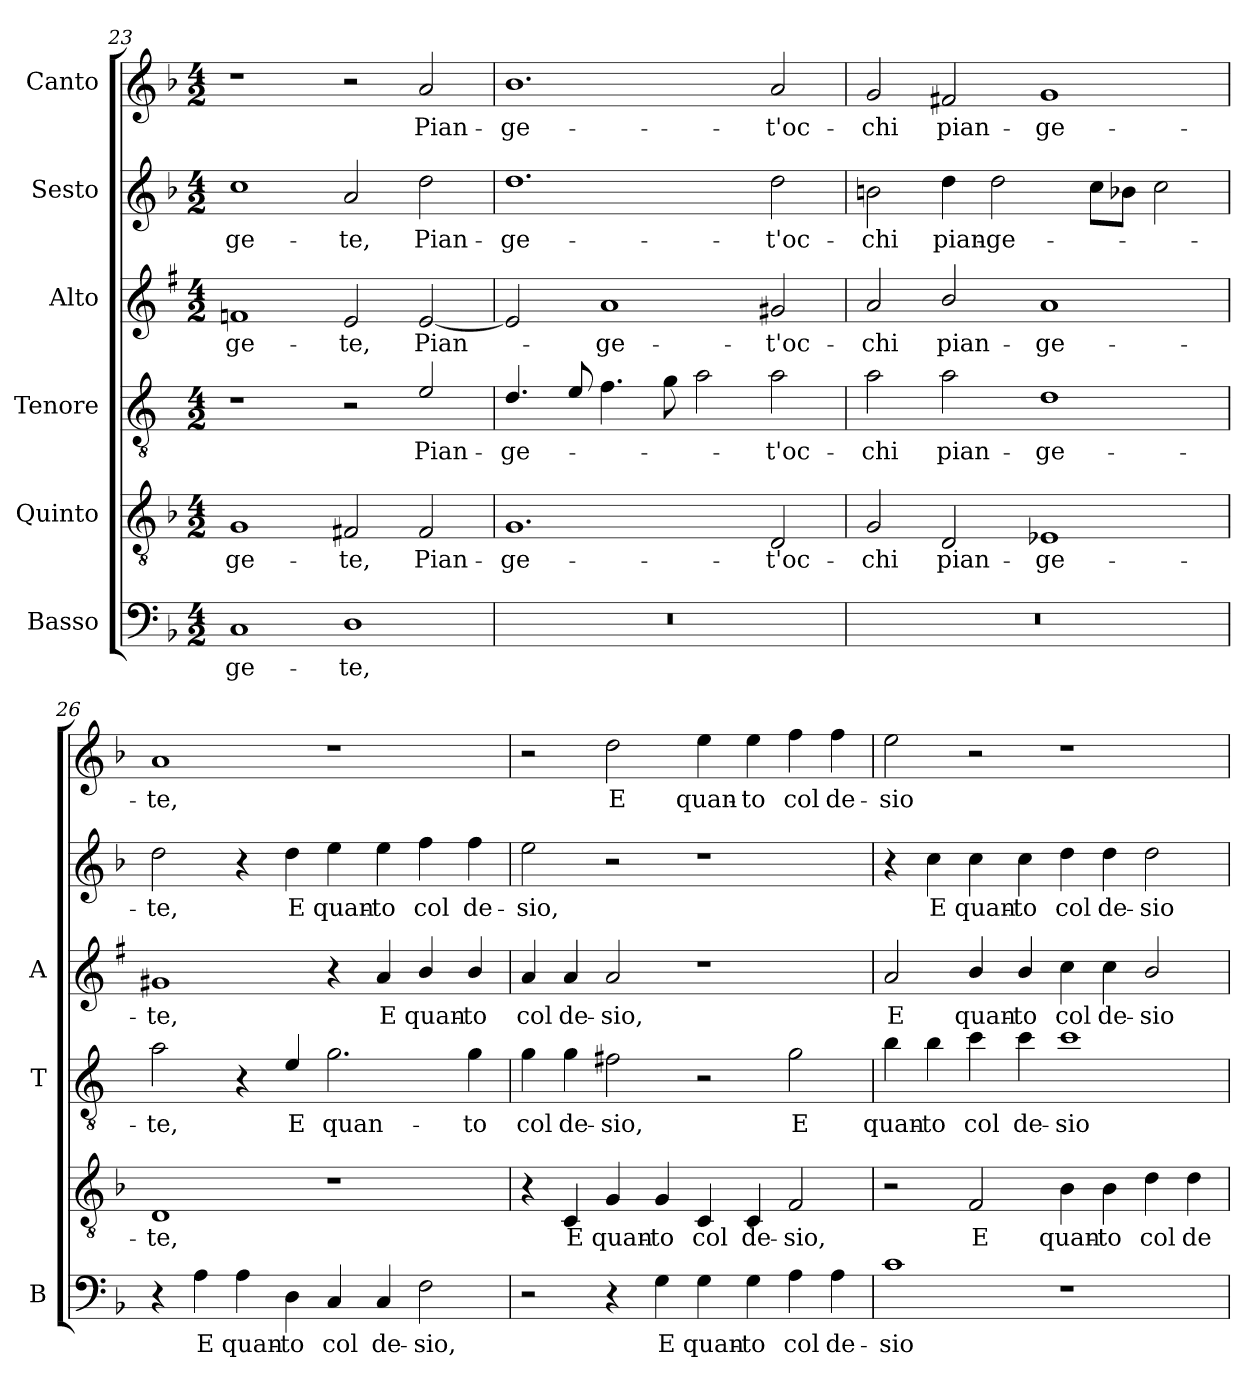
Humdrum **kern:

**kern	**text	**kern	**text	**kern	**text	**kern	**text	**kern	**text	**kern	**text
*part6	*part6	*part5	*part5	*part4	*part4	*part3	*part3	*part2	*part2	*part1	*part1
*staff6	*staff6	*staff5	*staff5	*staff4	*staff4	*staff3	*staff3	*staff2	*staff2	*staff1	*staff1
*I"Basso	*	*I"Quinto	*	*I"Tenore	*	*I"Alto	*	*I"Sesto	*	*I"Canto	*
*I'B	*	*	*	*I'T	*	*I'A	*	*	*	*	*
!!LO:LB:g=z
*clefF4	*	*clefGv2	*	*clefGv2	*	*clefG2	*	*clefG2	*	*clefG2	*
*	*	*	*	*ITrd4c7	*	*ITrd1c2	*	*	*	*	*
*k[b-]	*	*k[b-]	*	*k[b-]	*	*k[b-]	*	*k[b-]	*	*k[b-]	*
*F:	*	*F:	*	*F:	*	*F:	*	*F:	*	*F:	*
*M4/2	*	*M4/2	*	*M4/2	*	*M4/2	*	*M4/2	*	*M4/2	*
=23	=23	=23	=23	=23	=23	=23	=23	=23	=23	=23	=23
!	!LO:LY:b	!	!LO:LY:b	!	!	!	!LO:LY:b	!	!LO:LY:b	!	!
1C	-ge-	1G	-ge-	1r	.	1e-X	-ge-	1cc	-ge-	1r	.
!	!LO:LY:b	!	!LO:LY:b	!	!	!	!LO:LY:b	!	!LO:LY:b	!	!
1D	-te,	2F#X/	-te,	2r	.	2d/	-te,	2a/	-te,	2r	.
!	!	!	!LO:LY:b	!	!LO:LY:b	!	!LO:LY:b	!	!LO:LY:b	!	!LO:LY:b
.	.	2F#/	Pian-	2A/	Pian-	[2d/	Pian-	2dd\	Pian-	2a/	Pian-
=24	=24	=24	=24	=24	=24	=24	=24	=24	=24	=24	=24
!	!	!	!LO:LY:b	!	!LO:LY:b	!	!	!	!LO:LY:b	!	!LO:LY:b
0r	.	1.G	-ge-	4.G/	-ge-	2d/]	.	1.dd	-ge-	1.b-	-ge-
.	.	.	.	8A/	.	.	.	.	.	.	.
!	!	!	!	!	!	!	!LO:LY:b	!	!	!	!
.	.	.	.	4.B-\	.	1g	-ge-	.	.	.	.
.	.	.	.	8c\	.	.	.	.	.	.	.
.	.	.	.	2d\	.	.	.	.	.	.	.
!	!	!	!LO:LY:b	!	!LO:LY:b	!	!LO:LY:b	!	!LO:LY:b	!	!LO:LY:b
.	.	2D/	-t'oc-	2d\	-t'oc-	2f#X/	-t'oc-	2dd\	-t'oc-	2a/	-t'oc-
=25	=25	=25	=25	=25	=25	=25	=25	=25	=25	=25	=25
!	!	!	!LO:LY:b	!	!LO:LY:b	!	!LO:LY:b	!	!LO:LY:b	!	!LO:LY:b
0r	.	2G/	-chi	2d\	-chi	2g/	-chi	2bn\	-chi	2g/	-chi
!	!	!	!LO:LY:b	!	!LO:LY:b	!	!LO:LY:b	!	!LO:LY:b	!	!LO:LY:b
.	.	2D/	pian-	2d\	pian-	2a/	pian-	4dd\	pian-	2f#X/	pian-
!	!	!	!	!	!	!	!	!	!LO:LY:b	!	!
.	.	.	.	.	.	.	.	2dd\	-ge-	.	.
!	!	!	!LO:LY:b	!	!LO:LY:b	!	!LO:LY:b	!	!	!	!LO:LY:b
.	.	1E-X	-ge-	1G	-ge-	1g	-ge-	.	.	1g	-ge-
.	.	.	.	.	.	.	.	8cc\L	.	.	.
.	.	.	.	.	.	.	.	8b-X\J	.	.	.
.	.	.	.	.	.	.	.	2cc\	.	.	.
=26	=26	=26	=26	=26	=26	=26	=26	=26	=26	=26	=26
!	!	!	!LO:LY:b	!	!LO:LY:b	!	!LO:LY:b	!	!LO:LY:b	!	!LO:LY:b
4r	.	1D	-te,	2d\	-te,	1f#X	-te,	2dd\	-te,	1a	-te,
!	!LO:LY:b	!	!	!	!	!	!	!	!	!	!
4A\	E	.	.	.	.	.	.	.	.	.	.
!	!LO:LY:b	!	!	!	!	!	!	!	!	!	!
4A\	quan-	.	.	4r	.	.	.	4r	.	.	.
!	!LO:LY:b	!	!	!	!LO:LY:b	!	!	!	!LO:LY:b	!	!
4D\	-to	.	.	4A/	E	.	.	4dd\	E	.	.
!	!LO:LY:b	!	!	!	!LO:LY:b	!	!	!	!LO:LY:b	!	!
4C/	col	1r	.	2.c\	quan-	4r	.	4ee\	quan-	1r	.
!	!LO:LY:b	!	!	!	!	!	!LO:LY:b	!	!LO:LY:b	!	!
4C/	de-	.	.	.	.	4g/	E	4ee\	-to	.	.
!	!LO:LY:b	!	!	!	!	!	!LO:LY:b	!	!LO:LY:b	!	!
2F\	-sio,	.	.	.	.	4a/	quan-	4ff\	col	.	.
!	!	!	!	!	!LO:LY:b	!	!LO:LY:b	!	!LO:LY:b	!	!
.	.	.	.	4c\	-to	4a/	-to	4ff\	de-	.	.
!!LO:LB:g=z
=27	=27	=27	=27	=27	=27	=27	=27	=27	=27	=27	=27
!	!	!	!	!	!LO:LY:b	!	!LO:LY:b	!	!LO:LY:b	!	!
2r	.	4r	.	4c\	col	4g/	col	2ee\	-sio,	2r	.
!	!	!	!LO:LY:b	!	!LO:LY:b	!	!LO:LY:b	!	!	!	!
.	.	4C/	E	4c\	de-	4g/	de-	.	.	.	.
!	!	!	!LO:LY:b	!	!LO:LY:b	!	!LO:LY:b	!	!	!	!LO:LY:b
4r	.	4G/	quan-	2Bn\	-sio,	2g/	-sio,	2r	.	2dd\	E
!	!LO:LY:b	!	!LO:LY:b	!	!	!	!	!	!	!	!
4G\	E	4G/	-to	.	.	.	.	.	.	.	.
!	!LO:LY:b	!	!LO:LY:b	!	!	!	!	!	!	!	!LO:LY:b
4G\	quan-	4C/	col	2r	.	1r	.	1r	.	4ee\	quan-
!	!LO:LY:b	!	!LO:LY:b	!	!	!	!	!	!	!	!LO:LY:b
4G\	-to	4C/	de-	.	.	.	.	.	.	4ee\	-to
!	!LO:LY:b	!	!LO:LY:b	!	!LO:LY:b	!	!	!	!	!	!LO:LY:b
4A\	col	2F/	-sio,	2c\	E	.	.	.	.	4ff\	col
!	!LO:LY:b	!	!	!	!	!	!	!	!	!	!LO:LY:b
4A\	de-	.	.	.	.	.	.	.	.	4ff\	de-
=28	=28	=28	=28	=28	=28	=28	=28	=28	=28	=28	=28
!	!LO:LY:b	!	!	!	!LO:LY:b	!	!LO:LY:b	!	!	!	!LO:LY:b
1c	-sio	2r	.	4e\	quan-	2g/	E	4r	.	2ee\	-sio
!	!	!	!	!	!LO:LY:b	!	!	!	!LO:LY:b	!	!
.	.	.	.	4e\	-to	.	.	4cc\	E	.	.
!	!	!	!LO:LY:b	!	!LO:LY:b	!	!LO:LY:b	!	!LO:LY:b	!	!
.	.	2F/	E	4f\	col	4a/	quan-	4cc\	quan-	2r	.
!	!	!	!	!	!LO:LY:b	!	!LO:LY:b	!	!LO:LY:b	!	!
.	.	.	.	4f\	de-	4a/	-to	4cc\	-to	.	.
!	!	!	!LO:LY:b	!	!LO:LY:b	!	!LO:LY:b	!	!LO:LY:b	!	!
1r	.	4B-\	quan-	1f	-sio	4b-\	col	4dd\	col	1r	.
!	!	!	!LO:LY:b	!	!	!	!LO:LY:b	!	!LO:LY:b	!	!
.	.	4B-\	-to	.	.	4b-\	de-	4dd\	de-	.	.
!	!	!	!LO:LY:b	!	!	!	!LO:LY:b	!	!LO:LY:b	!	!
.	.	4d\	col	.	.	2a/	-sio	2dd\	-sio	.	.
!	!	!	!LO:LY:b	!	!	!	!	!	!	!	!
.	.	4d\	de-	.	.	.	.	.	.	.	.
=	=	=	=	=	=	=	=	=	=	=	=
*-	*-	*-	*-	*-	*-	*-	*-	*-	*-	*-	*-
